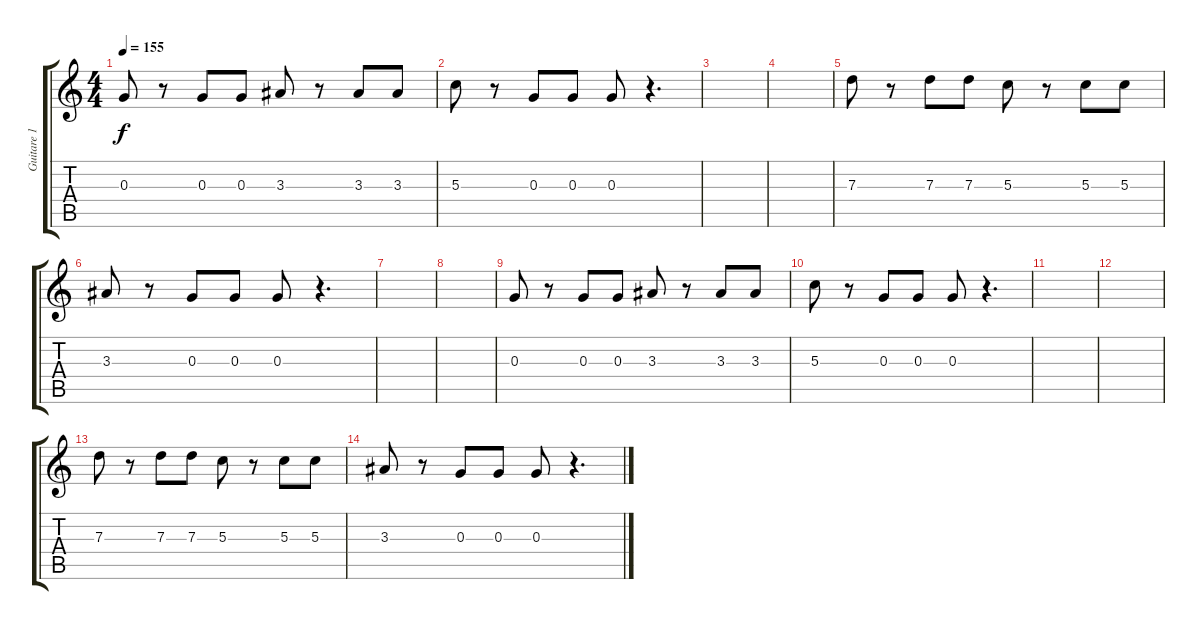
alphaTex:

\track ("Guitare 1" "Guitare 1") {instrument distortionguitar}
\staff {score tabs}
\tuning (E4 B3 G3 D3 A2 E2) {hide}
\ts (4 4)
\tempo 155
\clef g2
\ks c
0.3.8{dy f} r.8 0.3.8 0.3.8 3.3.8 r.8 3.3.8 3.3.8 |
5.3.8 r.8 0.3.8 0.3.8 0.3.8 r.4{d} |
|
|
7.3.8 r.8 7.3.8 7.3.8 5.3.8 r.8 5.3.8 5.3.8 |
3.3.8 r.8 0.3.8 0.3.8 0.3.8 r.4{d} |
|
|
0.3.8 r.8 0.3.8 0.3.8 3.3.8 r.8 3.3.8 3.3.8 |
5.3.8 r.8 0.3.8 0.3.8 0.3.8 r.4{d} |
|
|
7.3.8 r.8 7.3.8 7.3.8 5.3.8 r.8 5.3.8 5.3.8 |
3.3.8 r.8 0.3.8 0.3.8 0.3.8 r.4{d}
